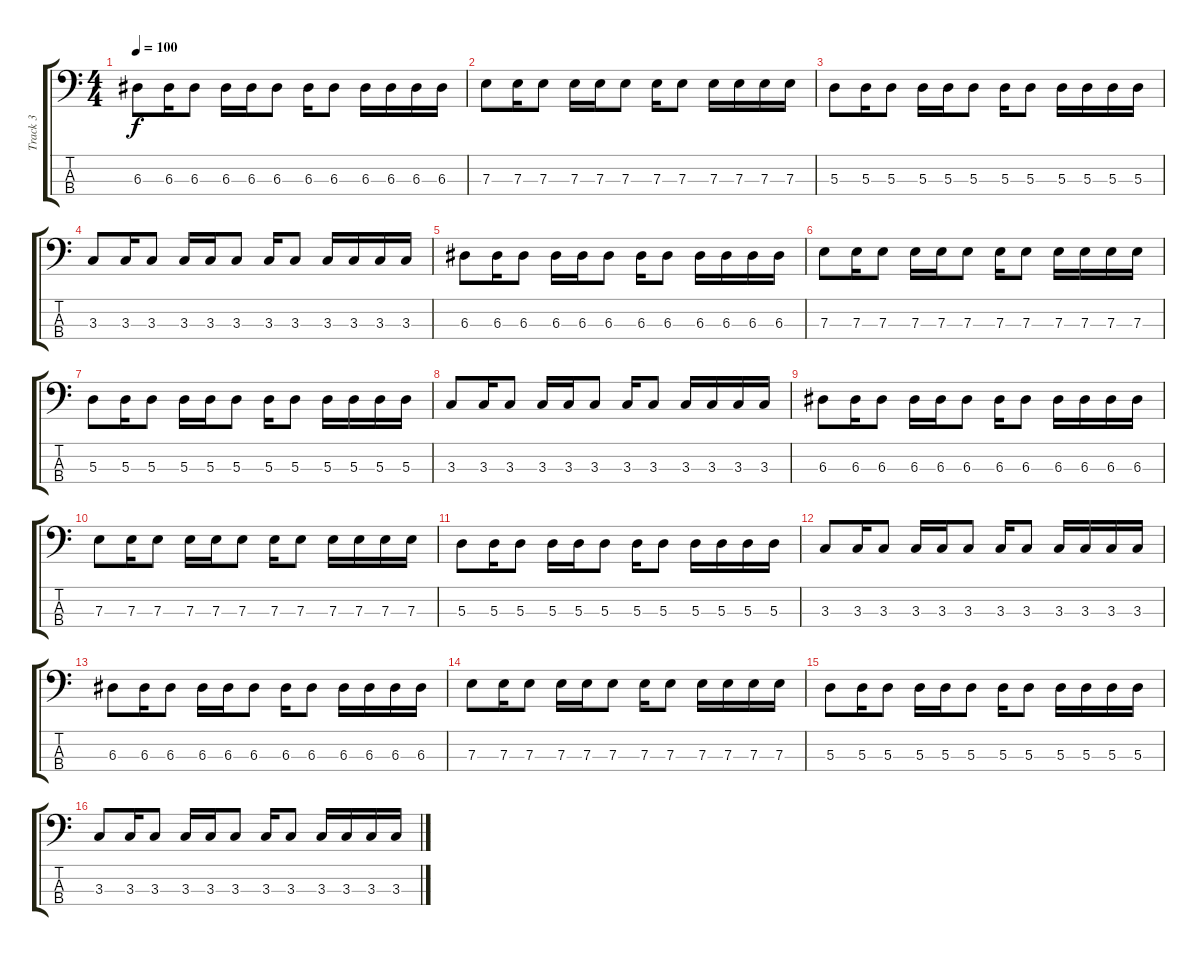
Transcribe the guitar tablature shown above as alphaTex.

\track ("Track 3" "Track 3") {instrument electricbasspick}
\staff {score tabs}
\tuning (G2 D2 A1 E1) {hide}
\ts (4 4)
\tempo 100
\clef f4
\ks c
6.3.8{dy f} 6.3.16 6.3.8 6.3.16 6.3.16 6.3.8 6.3.16 6.3.8 6.3.16 6.3.16 6.3.16 6.3.16 |
7.3.8 7.3.16 7.3.8 7.3.16 7.3.16 7.3.8 7.3.16 7.3.8 7.3.16 7.3.16 7.3.16 7.3.16 |
5.3.8 5.3.16 5.3.8 5.3.16 5.3.16 5.3.8 5.3.16 5.3.8 5.3.16 5.3.16 5.3.16 5.3.16 |
3.3.8 3.3.16 3.3.8 3.3.16 3.3.16 3.3.8 3.3.16 3.3.8 3.3.16 3.3.16 3.3.16 3.3.16 |
6.3.8 6.3.16 6.3.8 6.3.16 6.3.16 6.3.8 6.3.16 6.3.8 6.3.16 6.3.16 6.3.16 6.3.16 |
7.3.8 7.3.16 7.3.8 7.3.16 7.3.16 7.3.8 7.3.16 7.3.8 7.3.16 7.3.16 7.3.16 7.3.16 |
5.3.8 5.3.16 5.3.8 5.3.16 5.3.16 5.3.8 5.3.16 5.3.8 5.3.16 5.3.16 5.3.16 5.3.16 |
3.3.8 3.3.16 3.3.8 3.3.16 3.3.16 3.3.8 3.3.16 3.3.8 3.3.16 3.3.16 3.3.16 3.3.16 |
6.3.8 6.3.16 6.3.8 6.3.16 6.3.16 6.3.8 6.3.16 6.3.8 6.3.16 6.3.16 6.3.16 6.3.16 |
7.3.8 7.3.16 7.3.8 7.3.16 7.3.16 7.3.8 7.3.16 7.3.8 7.3.16 7.3.16 7.3.16 7.3.16 |
5.3.8 5.3.16 5.3.8 5.3.16 5.3.16 5.3.8 5.3.16 5.3.8 5.3.16 5.3.16 5.3.16 5.3.16 |
3.3.8 3.3.16 3.3.8 3.3.16 3.3.16 3.3.8 3.3.16 3.3.8 3.3.16 3.3.16 3.3.16 3.3.16 |
6.3.8 6.3.16 6.3.8 6.3.16 6.3.16 6.3.8 6.3.16 6.3.8 6.3.16 6.3.16 6.3.16 6.3.16 |
7.3.8 7.3.16 7.3.8 7.3.16 7.3.16 7.3.8 7.3.16 7.3.8 7.3.16 7.3.16 7.3.16 7.3.16 |
5.3.8 5.3.16 5.3.8 5.3.16 5.3.16 5.3.8 5.3.16 5.3.8 5.3.16 5.3.16 5.3.16 5.3.16 |
3.3.8 3.3.16 3.3.8 3.3.16 3.3.16 3.3.8 3.3.16 3.3.8 3.3.16 3.3.16 3.3.16 3.3.16
